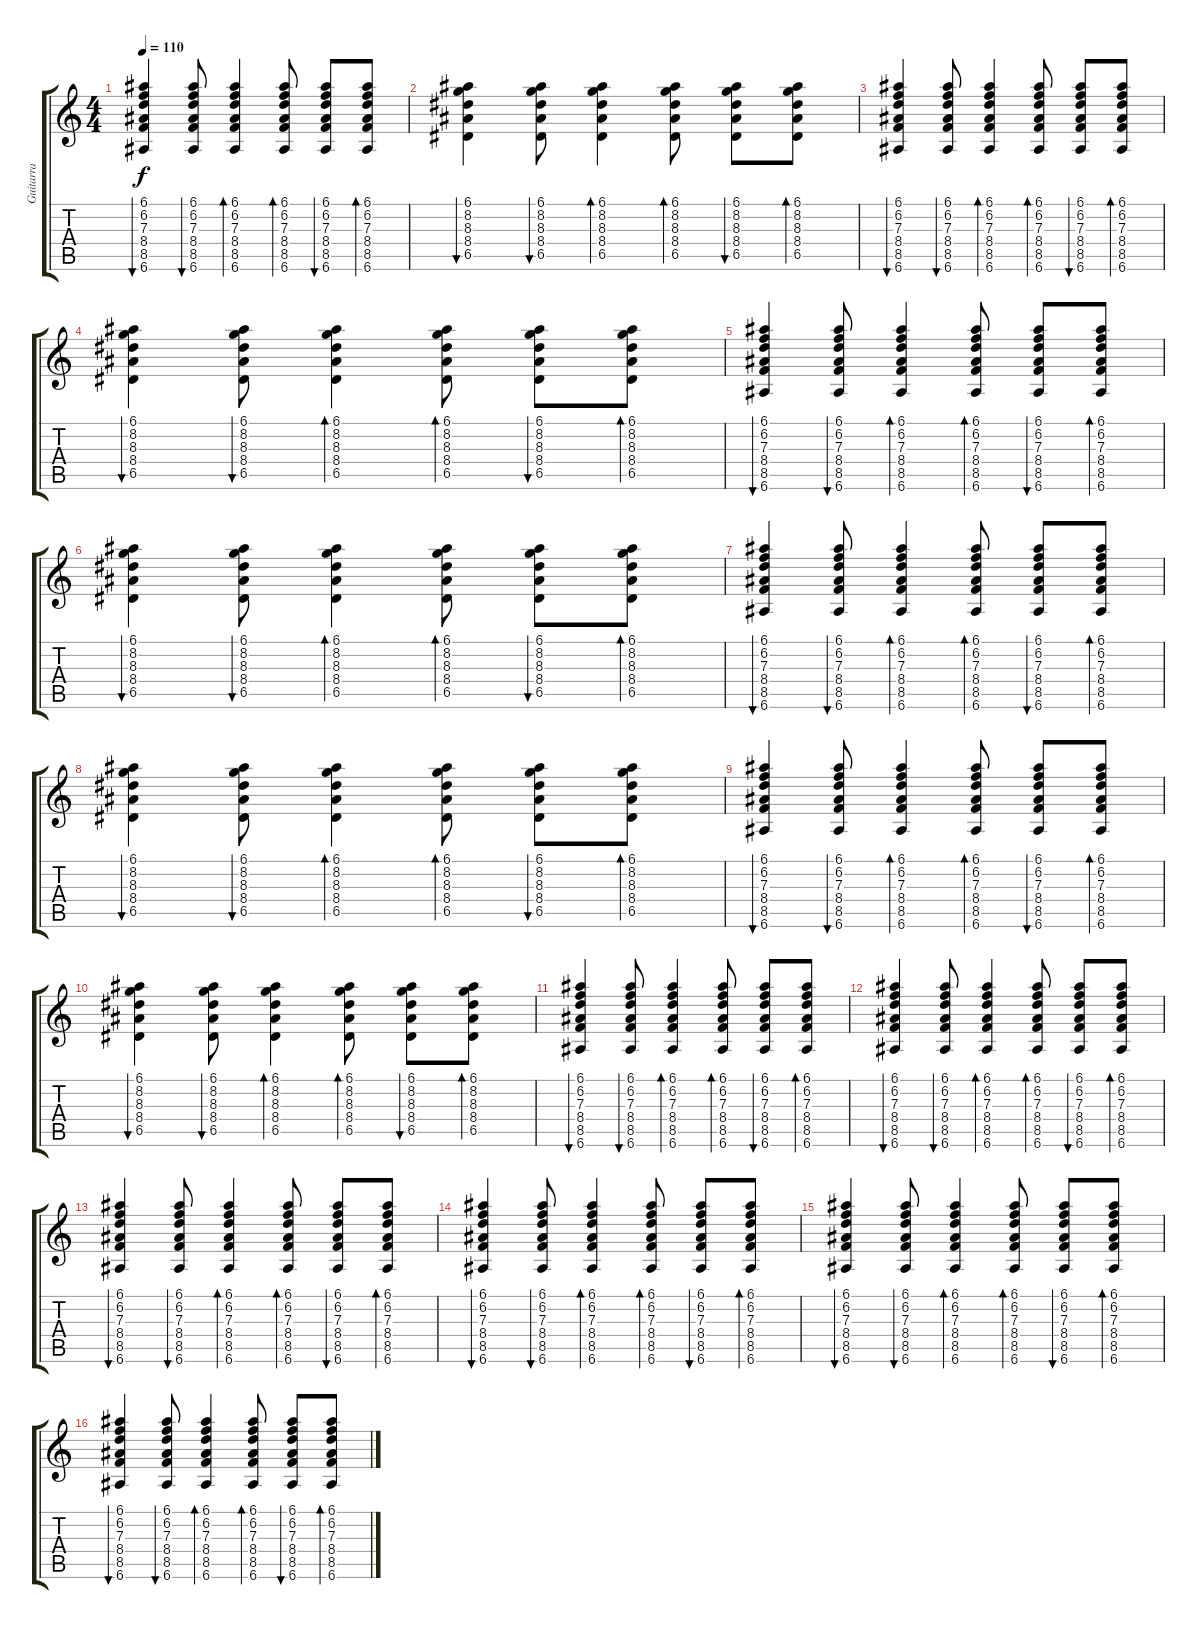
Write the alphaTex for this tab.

\track ("Guitarra" "Guitarra") {instrument acousticguitarnylon}
\staff {score tabs}
\tuning (E4 B3 G3 D3 A2 E2) {hide}
\ts (4 4)
\tempo 110
\clef g2
\ks c
(6.1 6.2 7.3 8.4 8.5 6.6).4{bu 60 dy f} (6.1 6.2 7.3 8.4 8.5 6.6).8{bu 60} (6.1 6.2 7.3 8.4 8.5 6.6).4{bd 60} (6.1 6.2 7.3 8.4 8.5 6.6).8{bd 60} (6.1 6.2 7.3 8.4 8.5 6.6).8{bu 60} (6.1 6.2 7.3 8.4 8.5 6.6).8{bd 60} |
(6.1 8.2 8.3 8.4 6.5).4{bu 60} (6.1 8.2 8.3 8.4 6.5).8{bu 60} (6.1 8.2 8.3 8.4 6.5).4{bd 60} (6.1 8.2 8.3 8.4 6.5).8{bd 60} (6.1 8.2 8.3 8.4 6.5).8{bu 60} (6.1 8.2 8.3 8.4 6.5).8{bd 60} |
(6.1 6.2 7.3 8.4 8.5 6.6).4{bu 60} (6.1 6.2 7.3 8.4 8.5 6.6).8{bu 60} (6.1 6.2 7.3 8.4 8.5 6.6).4{bd 60} (6.1 6.2 7.3 8.4 8.5 6.6).8{bd 60} (6.1 6.2 7.3 8.4 8.5 6.6).8{bu 60} (6.1 6.2 7.3 8.4 8.5 6.6).8{bd 60} |
(6.1 8.2 8.3 8.4 6.5).4{bu 60} (6.1 8.2 8.3 8.4 6.5).8{bu 60} (6.1 8.2 8.3 8.4 6.5).4{bd 60} (6.1 8.2 8.3 8.4 6.5).8{bd 60} (6.1 8.2 8.3 8.4 6.5).8{bu 60} (6.1 8.2 8.3 8.4 6.5).8{bd 60} |
(6.1 6.2 7.3 8.4 8.5 6.6).4{bu 60} (6.1 6.2 7.3 8.4 8.5 6.6).8{bu 60} (6.1 6.2 7.3 8.4 8.5 6.6).4{bd 60} (6.1 6.2 7.3 8.4 8.5 6.6).8{bd 60} (6.1 6.2 7.3 8.4 8.5 6.6).8{bu 60} (6.1 6.2 7.3 8.4 8.5 6.6).8{bd 60} |
(6.1 8.2 8.3 8.4 6.5).4{bu 60} (6.1 8.2 8.3 8.4 6.5).8{bu 60} (6.1 8.2 8.3 8.4 6.5).4{bd 60} (6.1 8.2 8.3 8.4 6.5).8{bd 60} (6.1 8.2 8.3 8.4 6.5).8{bu 60} (6.1 8.2 8.3 8.4 6.5).8{bd 60} |
(6.1 6.2 7.3 8.4 8.5 6.6).4{bu 60} (6.1 6.2 7.3 8.4 8.5 6.6).8{bu 60} (6.1 6.2 7.3 8.4 8.5 6.6).4{bd 60} (6.1 6.2 7.3 8.4 8.5 6.6).8{bd 60} (6.1 6.2 7.3 8.4 8.5 6.6).8{bu 60} (6.1 6.2 7.3 8.4 8.5 6.6).8{bd 60} |
(6.1 8.2 8.3 8.4 6.5).4{bu 60} (6.1 8.2 8.3 8.4 6.5).8{bu 60} (6.1 8.2 8.3 8.4 6.5).4{bd 60} (6.1 8.2 8.3 8.4 6.5).8{bd 60} (6.1 8.2 8.3 8.4 6.5).8{bu 60} (6.1 8.2 8.3 8.4 6.5).8{bd 60} |
(6.1 6.2 7.3 8.4 8.5 6.6).4{bu 60} (6.1 6.2 7.3 8.4 8.5 6.6).8{bu 60} (6.1 6.2 7.3 8.4 8.5 6.6).4{bd 60} (6.1 6.2 7.3 8.4 8.5 6.6).8{bd 60} (6.1 6.2 7.3 8.4 8.5 6.6).8{bu 60} (6.1 6.2 7.3 8.4 8.5 6.6).8{bd 60} |
(6.1 8.2 8.3 8.4 6.5).4{bu 60} (6.1 8.2 8.3 8.4 6.5).8{bu 60} (6.1 8.2 8.3 8.4 6.5).4{bd 60} (6.1 8.2 8.3 8.4 6.5).8{bd 60} (6.1 8.2 8.3 8.4 6.5).8{bu 60} (6.1 8.2 8.3 8.4 6.5).8{bd 60} |
(6.1 6.2 7.3 8.4 8.5 6.6).4{bu 60 volume 6} (6.1 6.2 7.3 8.4 8.5 6.6).8{bu 60} (6.1 6.2 7.3 8.4 8.5 6.6).4{bd 60} (6.1 6.2 7.3 8.4 8.5 6.6).8{bd 60} (6.1 6.2 7.3 8.4 8.5 6.6).8{bu 60} (6.1 6.2 7.3 8.4 8.5 6.6).8{bd 60} |
(6.1 6.2 7.3 8.4 8.5 6.6).4{bu 60} (6.1 6.2 7.3 8.4 8.5 6.6).8{bu 60} (6.1 6.2 7.3 8.4 8.5 6.6).4{bd 60} (6.1 6.2 7.3 8.4 8.5 6.6).8{bd 60} (6.1 6.2 7.3 8.4 8.5 6.6).8{bu 60} (6.1 6.2 7.3 8.4 8.5 6.6).8{bd 60} |
(6.1 6.2 7.3 8.4 8.5 6.6).4{bu 60} (6.1 6.2 7.3 8.4 8.5 6.6).8{bu 60} (6.1 6.2 7.3 8.4 8.5 6.6).4{bd 60} (6.1 6.2 7.3 8.4 8.5 6.6).8{bd 60} (6.1 6.2 7.3 8.4 8.5 6.6).8{bu 60} (6.1 6.2 7.3 8.4 8.5 6.6).8{bd 60} |
(6.1 6.2 7.3 8.4 8.5 6.6).4{bu 60} (6.1 6.2 7.3 8.4 8.5 6.6).8{bu 60} (6.1 6.2 7.3 8.4 8.5 6.6).4{bd 60} (6.1 6.2 7.3 8.4 8.5 6.6).8{bd 60} (6.1 6.2 7.3 8.4 8.5 6.6).8{bu 60} (6.1 6.2 7.3 8.4 8.5 6.6).8{bd 60} |
(6.1 6.2 7.3 8.4 8.5 6.6).4{bu 60} (6.1 6.2 7.3 8.4 8.5 6.6).8{bu 60} (6.1 6.2 7.3 8.4 8.5 6.6).4{bd 60} (6.1 6.2 7.3 8.4 8.5 6.6).8{bd 60} (6.1 6.2 7.3 8.4 8.5 6.6).8{bu 60} (6.1 6.2 7.3 8.4 8.5 6.6).8{bd 60} |
(6.1 6.2 7.3 8.4 8.5 6.6).4{bu 60} (6.1 6.2 7.3 8.4 8.5 6.6).8{bu 60} (6.1 6.2 7.3 8.4 8.5 6.6).4{bd 60} (6.1 6.2 7.3 8.4 8.5 6.6).8{bd 60} (6.1 6.2 7.3 8.4 8.5 6.6).8{bu 60} (6.1 6.2 7.3 8.4 8.5 6.6).8{bd 60}
